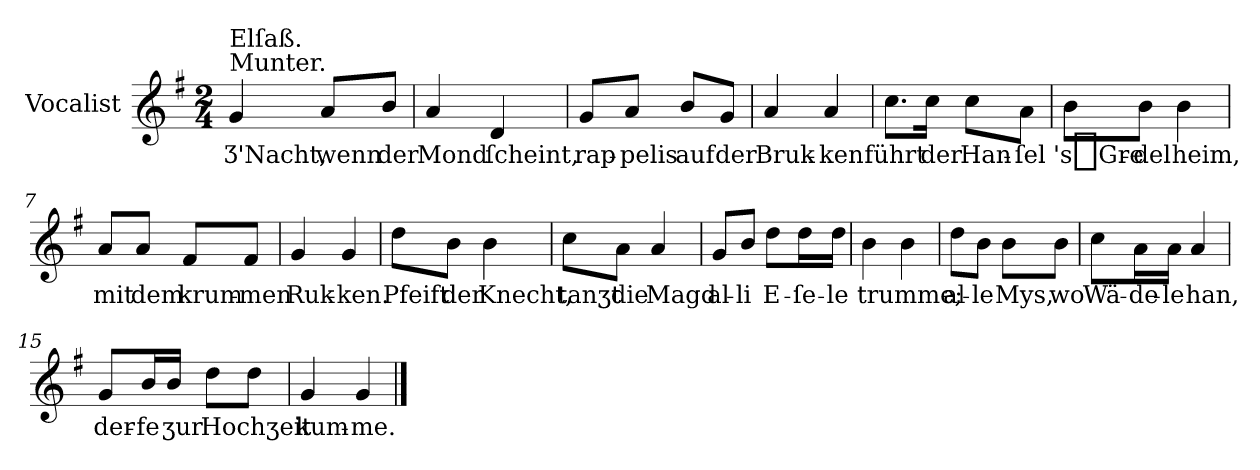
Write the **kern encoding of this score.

**kern	**text
*part1	*part1
*staff1	*staff1
*I"Vocalist	*
*k[f#]	*
*G:	*
*M2/4	*
=1	=1
!LO:TX:a:t=Munter.	!
!LO:TX:a:t=Elſaß.	!
4g	Ʒ'Nacht,
8aL	wenn
8b/J	der
=2	=2
4a	Mond
4d	ſcheint,
=3	=3
8gL	rap-
8aJ	-pelis
8b/L	auf
8gJ	der
=4	=4
4a	Bruk-
4a	-ken
=5	=5
8.ccL	führt
16ccJk	der
8ccL	Han-
8aJ	-ſel
=6	=6
8bL	's_Gre-
8bJ	-del
4b	heim,
=7	=7
8aL	mit
8aJ	dem
8f#L	krum-
8f#J	-men
=8	=8
4g	Ruk-
4g	-ken.
=9	=9
8ddL	Pfeift
8bJ	der
4b	Knecht,
=10	=10
8ccL	tanʒt
8aJ	die
4a	Magd
=11	=11
8gL	al-
8bJ	-li
8ddL	E-
16ddL	-ſe-
16ddJJ	-le
=12	=12
4b	trumme;
4b	.
=13	=13
8ddL	al-
8bJ	-le
8bL	Mys,
8bJ	wo
=14	=14
8ccL	Wä-
16aL	-de-
16aJJ	-le
4a	han,
=15	=15
8gL	der-
16bL	-fe
16bJJ	ʒur
8ddL	Hochʒeit
8ddJ	.
=16	=16
4g	kum-
4g	-me.
==	==
*-	*-
